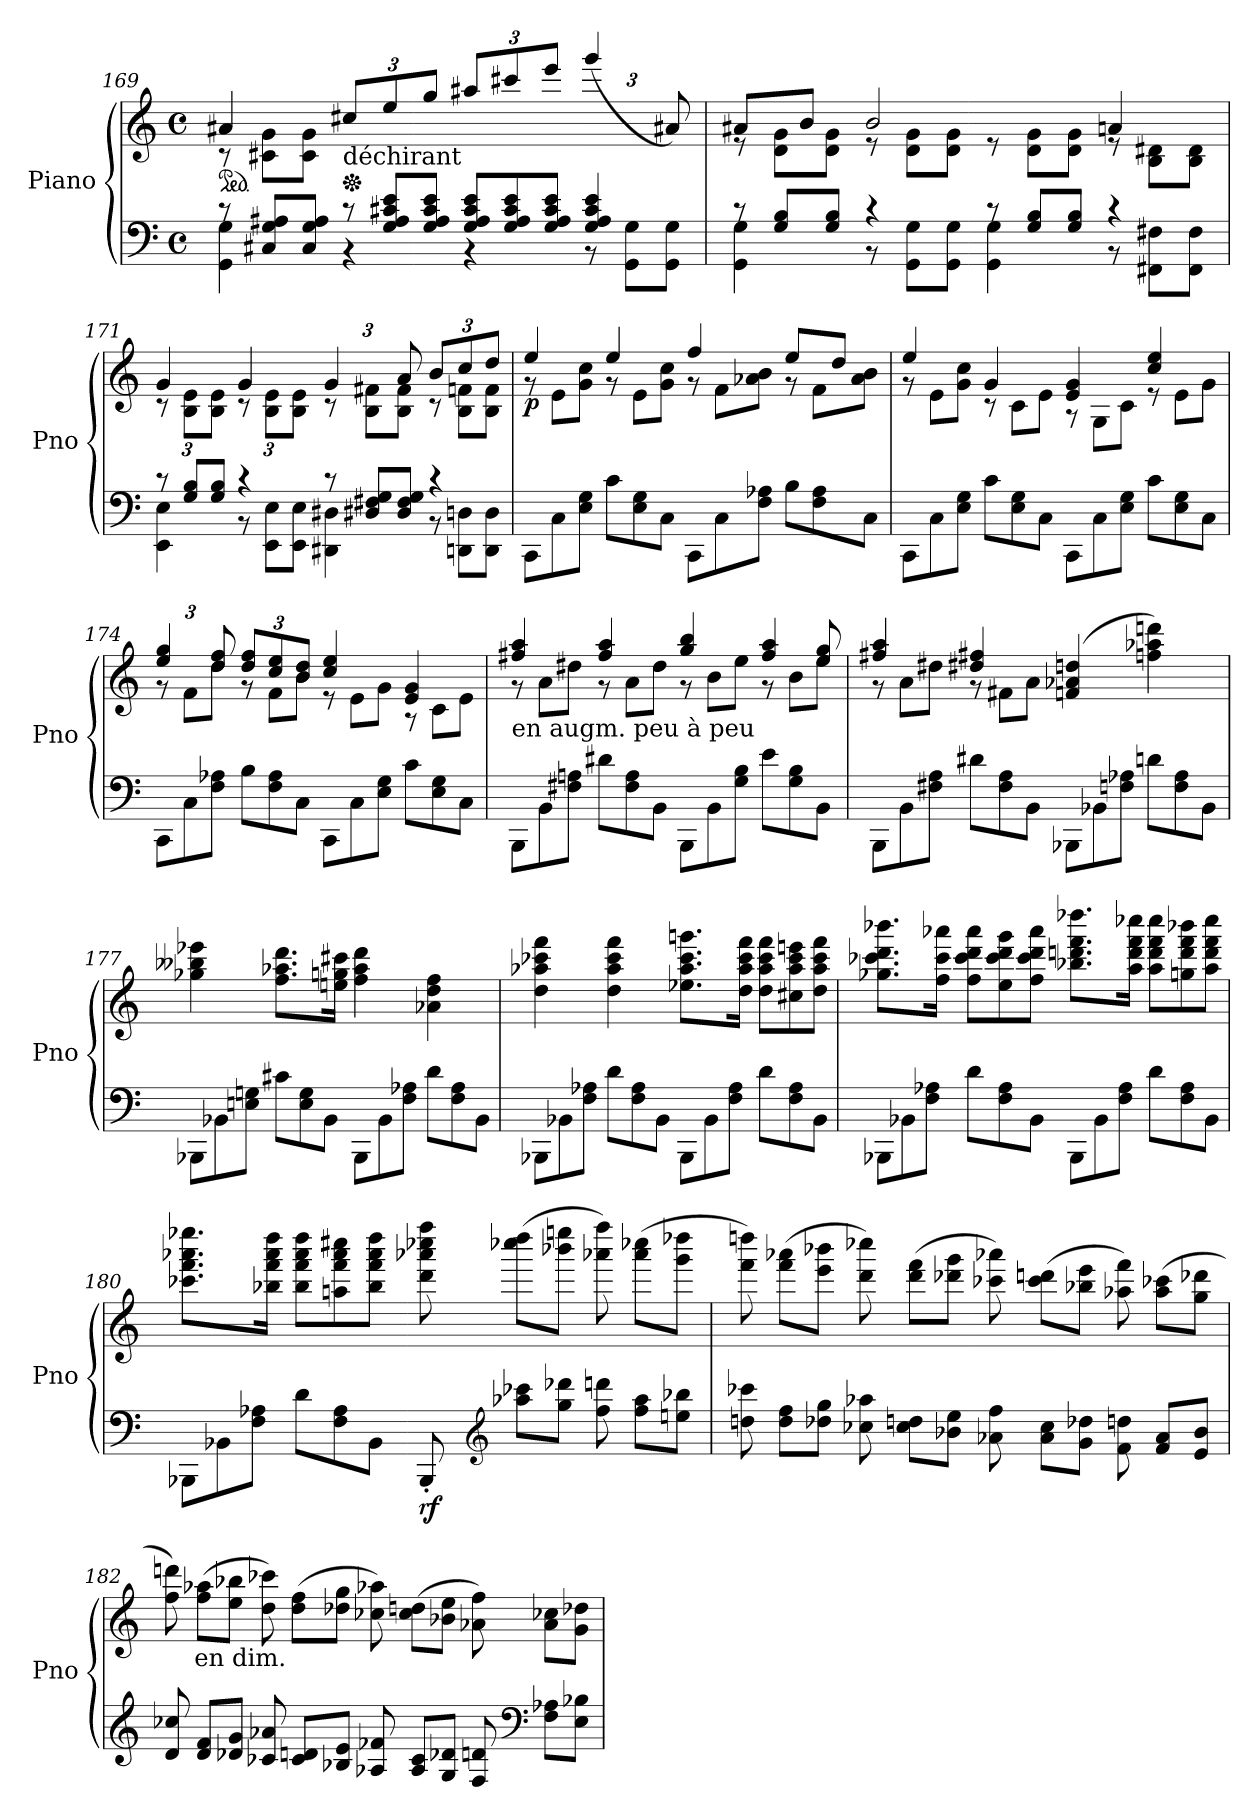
**kern	**kern	**dynam
*part1	*part1	*part1
*staff2	*staff1	*staff1/2
*I"Piano	*	*
*I'Pno	*	*
!!LO:PB:g=z
*clefF4	*clefG2	*
*k[]	*k[]	*
*C:	*C:	*
*M4/4	*M4/4	*
*met(c)	*met(c)	*
*Xtuplet	*	*
=169	=169	=169
*^	*	*
*	*	*ped	*
*	*	*^	*
*	*	*	*Xtuplet	*
12rc	4GG\ 4G\	4a#X/	12rc	.
12C#X/ 12G/ 12A#X/L	.	.	12c#X\ 12g\L	.
12C#/ 12G/ 12A#/J	.	.	12c#\ 12g\J	.
*	*	*Xped	*	*
*	*	*tuplet	*	*
*	*	*Xbrackettup	*	*
!	!	!LO:TX:b:t=déchirant	!	!
12rc	4rBB	12cc#X/L	2.ryy	.
12G/ 12A#/ 12c#X/ 12e/L	.	12ee/	.	.
12G/ 12A#/ 12c#/ 12e/J	.	12gg/J	.	.
12G/ 12A#/ 12c#/ 12e/L	4rBB	12aa#X/L	.	.
12G/ 12A#/ 12c#/ 12e/	.	12ccc#X/	.	.
12G/ 12A#/ 12c#/ 12e/J	.	12eee/J	.	.
4G/ 4A#/ 4c#/ 4e/	12rBB	(6ggg/	.	.
.	12GG\ 12G\L	.	.	.
.	12GG\ 12G\J	12a#X/)	.	.
=170	=170	=170	=170	=170
*	*	*	*Xtuplet	*
12rc	4GG\ 4G\	8a#X/L	12re	.
12G/ 12B/L	.	.	12d\ 12g\L	.
.	.	8b/J	.	.
12G/ 12B/J	.	.	12d\ 12g\J	.
4rc	12r	2b/	12re	.
.	12GG\ 12G\L	.	12d\ 12g\L	.
.	12GG\ 12G\J	.	12d\ 12g\J	.
12rc	4GG\ 4G\	.	12re	.
12G/ 12B/L	.	.	12d\ 12g\L	.
12G/ 12B/J	.	.	12d\ 12g\J	.
4rc	12r	4an/	12re	.
.	12FF#X\ 12F#X\L	.	12B\ 12d#X\L	.
.	12FF#\ 12F#\J	.	12B\ 12d#\J	.
=171	=171	=171	=171	=171
12rc	4EE\ 4E\	4g/	12rc	.
12G/ 12B/L	.	.	12B\ 12e\L	.
12G/ 12B/J	.	.	12B\ 12e\J	.
4rc	12r	4g/	12rc	.
.	12EE\ 12E\L	.	12B\ 12e\L	.
.	12EE\ 12E\J	.	12B\ 12e\J	.
*	*	*tuplet	*Xtuplet	*
12rc	4DD#X\ 4D#X\	6g/	12rc	.
12D#X/ 12F#X/ 12G/L	.	.	12B\ 12f#X\L	.
12D#/ 12F#/ 12G/J	.	12a/	12B\ 12f#\J	.
4rc	12r	12b/L	12rc	.
.	12DDn\ 12Dn\L	12cc/	12B\ 12fn\L	.
.	12DD\ 12D\J	12dd/J	12B\ 12f\J	.
!!LO:PB:g=z	!!
=172	=172	=172	=172	=172
!	!	!	!	!LO:DY:b
*v	*v	*	*	*
12CC\L	4ee/	12rg	p
12C\	.	12e\L	.
12E\ 12G\J	.	12g\ 12cc\J	.
12c\L	4ee/	12rg	.
12E\ 12G\	.	12e\L	.
12C\J	.	12g\ 12cc\J	.
12CC\L	4ff/	12rg	.
12C\	.	12f\L	.
12F\ 12A-X\J	.	12a-X\ 12b\J	.
12B\L	8ee/L	12rg	.
12F\ 12A-\	.	12f\L	.
.	8dd/J	.	.
12C\J	.	12a-\ 12b\J	.
=173	=173	=173	=173
12CC\L	4ee/	12rg	.
12C\	.	12e\L	.
12E\ 12G\J	.	12g\ 12cc\J	.
12c\L	4g/	12rc	.
12E\ 12G\	.	12c\L	.
12C\J	.	12e\J	.
12CC\L	4e/ 4g/	12rA	.
12C\	.	12G\L	.
12E\ 12G\J	.	12c\J	.
12c\L	4cc/ 4ee/	12re	.
12E\ 12G\	.	12e\L	.
12C\J	.	12g\J	.
=174	=174	=174	=174
*	*tuplet	*Xtuplet	*
12CC\L	6ee/ 6gg/	12rg	.
12C\	.	12f\L	.
12F\ 12A-X\J	12dd/ 12ff/	12dd\J	.
12B\L	12dd/ 12ff/L	12rg	.
12F\ 12A-\	12cc/ 12ee/	12f\L	.
12C\J	12b/ 12dd/J	12b\J	.
12CC\L	4cc/ 4ee/	12re	.
12C\	.	12e\L	.
12E\ 12G\J	.	12g\J	.
12c\L	4e/ 4g/	12rA	.
12E\ 12G\	.	12c\L	.
12C\J	.	12e\J	.
!!LO:PB:g=z	!!
=175	=175	=175	=175
!LO:TX:a:t=en augm. peu à peu	!	!	!
12BBB\L	4ff#X/ 4aa/	12rg	.
12BB\	.	12a\L	.
12F#X\ 12An\J	.	12dd#X\J	.
12d#X\L	4ff#/ 4aa/	12rg	.
12F#\ 12A\	.	12a\L	.
12BB\J	.	12dd#\J	.
12BBB\L	4gg/ 4bb/	12rg	.
12BB\	.	12b\L	.
12G\ 12B\J	.	12ee\J	.
12e\L	6ff#/ 6aa/	12rg	.
12G\ 12B\	.	12b\L	.
12BB\J	12ee/ 12gg/	12ee\J	.
!!LO:PB:g=z	!!
=176	=176	=176	=176
12BBB\L	4ff#X/ 4aa/	12rg	.
12BB\	.	12a\L	.
12F#X\ 12A\J	.	12dd#X\J	.
12d#X\L	4dd#X/ 4ff#X/	12rg	.
12F#\ 12A\	.	12f#X\L	.
12BB\J	.	12a\J	.
12BBB-X\L	(4fn/ 4a-X/ 4ddn/	2ryy	.
12BB-X\	.	.	.
12Fn\ 12A-X\J	.	.	.
12dn\L	4ffn\ 4aa-X\ 4dddn\)	.	.
12F\ 12A-\	.	.	.
12BB-\J	.	.	.
*	*v	*v	*
=177	=177	=177
12BBB-X\L	4gg-X\ 4bb--X\ 4eee-X\	.
12BB-X\	.	.
12En\ 12Gn\J	.	.
12c#X\L	8.ff\ 8.aa-X\ 8.ddd\L	.
12E\ 12G\	.	.
12BB-\J	.	.
.	16een\ 16ggn\ 16ccc#X\Jk	.
12BBB-\L	4ff\ 4aa-\ 4ddd\	.
12BB-\	.	.
12F\ 12A-X\J	.	.
12d\L	4a-X\ 4dd\ 4ff\	.
12F\ 12A-\	.	.
12BB-\J	.	.
!!LO:PB:g=z
=178	=178	=178
12BBB-X\L	4dd\ 4aa-X\ 4ccc-X\ 4fff\	.
12BB-X\	.	.
12F\ 12A-X\J	.	.
12d\L	4dd\ 4aa-\ 4ccc-\ 4fff\	.
12F\ 12A-\	.	.
12BB-\J	.	.
12BBB-\L	8.ee-X\ 8.aa-\ 8.ccc-\ 8.gggn\L	.
12BB-\	.	.
12F\ 12A-\J	.	.
.	16dd\ 16aa-\ 16ccc-\ 16fff\Jk	.
12d\L	12dd\ 12aa-\ 12ccc-\ 12fff\L	.
12F\ 12A-\	12cc#X\ 12aa-\ 12ccc-\ 12eeen\	.
12BB-\J	12dd\ 12aa-\ 12ccc-\ 12fff\J	.
!!LO:PB:g=z
=179	=179	=179
12BBB-X\L	8.gg-X\ 8.ccc-X\ 8.ddd\ 8.bbb-X\L	.
12BB-X\	.	.
12F\ 12A-X\J	.	.
.	16ff\ 16ccc-\ 16aaa-X\Jk	.
12d\L	12ff\ 12ccc-\ 12ddd\ 12aaa-\L	.
12F\ 12A-\	12ee\ 12ccc-\ 12ddd\ 12ggg\	.
12BB-\J	12ff\ 12ccc-\ 12ddd\ 12aaa-\J	.
12BBB-\L	8.bb-X\ 8.dddn\ 8.fff\ 8.dddd-X\L	.
12BB-\	.	.
12F\ 12A-\J	.	.
.	16aa\ 16ddd\ 16fff\ 16cccc-X\Jk	.
12d\L	12aa\ 12ddd\ 12fff\ 12cccc-\L	.
12F\ 12A-\	12ggn\ 12ddd\ 12fff\ 12bbb-X\	.
12BB-\J	12aa\ 12ddd\ 12fff\ 12cccc-\J	.
=180	=180	=180
12BBB-X\L	8.ccc-X\ 8.fff\ 8.aaa-X\ 8.eeee-X\L	.
12BB-X\	.	.
12F\ 12A-X\J	.	.
.	16bb-X\ 16fff\ 16aaa-\ 16dddd\Jk	.
12d\L	12bb-\ 12fff\ 12aaa-\ 12dddd\L	.
12F\ 12A-\	12aan\ 12fff\ 12aaa-\ 12cccc#X\	.
12BB-\J	12bb-\ 12fff\ 12aaa-\ 12dddd\J	.
!	!	!LO:DY:b=2
12BBB-'/	12ddd\ 12aaa-X\ 12cccc-X\ 12ffff\	rf
*clefG2	*	*
12aa-X\ 12ccc-X\L	(12cccc-X\ 12dddd\L	.
12gg\ 12ddd-X\J	12bbb-X\ 12eeeen\J	.
12ff\ 12dddn\	12aaa-X\ 12ffff\)	.
12ff\ 12aa-\L	(12aaa-\ 12cccc-X\L	.
12een\ 12bb-X\J	12ggg\ 12dddd-X\J	.
!!LO:LB:g=z
=181	=181	=181
12ddn\ 12ccc-X\	12fff\ 12ddddn\)	.
12dd\ 12ff\L	(12fff\ 12aaa-X\L	.
12dd-X\ 12gg\J	12eee\ 12bbb-X\J	.
12cc-X\ 12aa-X\	12ddd\ 12cccc-X\)	.
12cc-\ 12ddn\L	(12ddd\ 12fff\L	.
12b-X\ 12ee\J	12ddd-X\ 12ggg\J	.
12a-X\ 12ff\	12ccc-X\ 12aaa-X\)	.
12a-\ 12cc-\L	(12ccc-\ 12dddn\L	.
12g\ 12dd-X\J	12bb-X\ 12eee\J	.
12f\ 12ddn\	12aa-X\ 12fff\)	.
12f/ 12a-/L	(12aa-\ 12ccc-X\L	.
12e/ 12b-/J	12gg\ 12ddd-X\J	.
=182	=182	=182
12d/ 12cc-X/	12ff\ 12dddn\)	.
!	!LO:TX:b:t=en dim.	!
12d/ 12f/L	(12ff\ 12aa-X\L	.
12d-X/ 12g/J	12ee\ 12bb-X\J	.
12c-X/ 12a-X/	12dd\ 12ccc-X\)	.
12c-/ 12dn/L	(12dd\ 12ff\L	.
12B-X/ 12e/J	12dd-X\ 12gg\J	.
12A-X/ 12f-X/	12cc-X\ 12aa-X\)	.
12A-/ 12c-/L	(12cc-\ 12ddn\L	.
12G/ 12d-X/J	12b-X\ 12ee\J	.
12F/ 12dn/	12a-X\ 12ff\)	.
*clefF4	*	*
12F\ 12A-X\L	12a-\ 12cc-X\L	.
12E\ 12B-X\J	12g\ 12dd-X\J	.
=	=	=
*-	*-	*-
